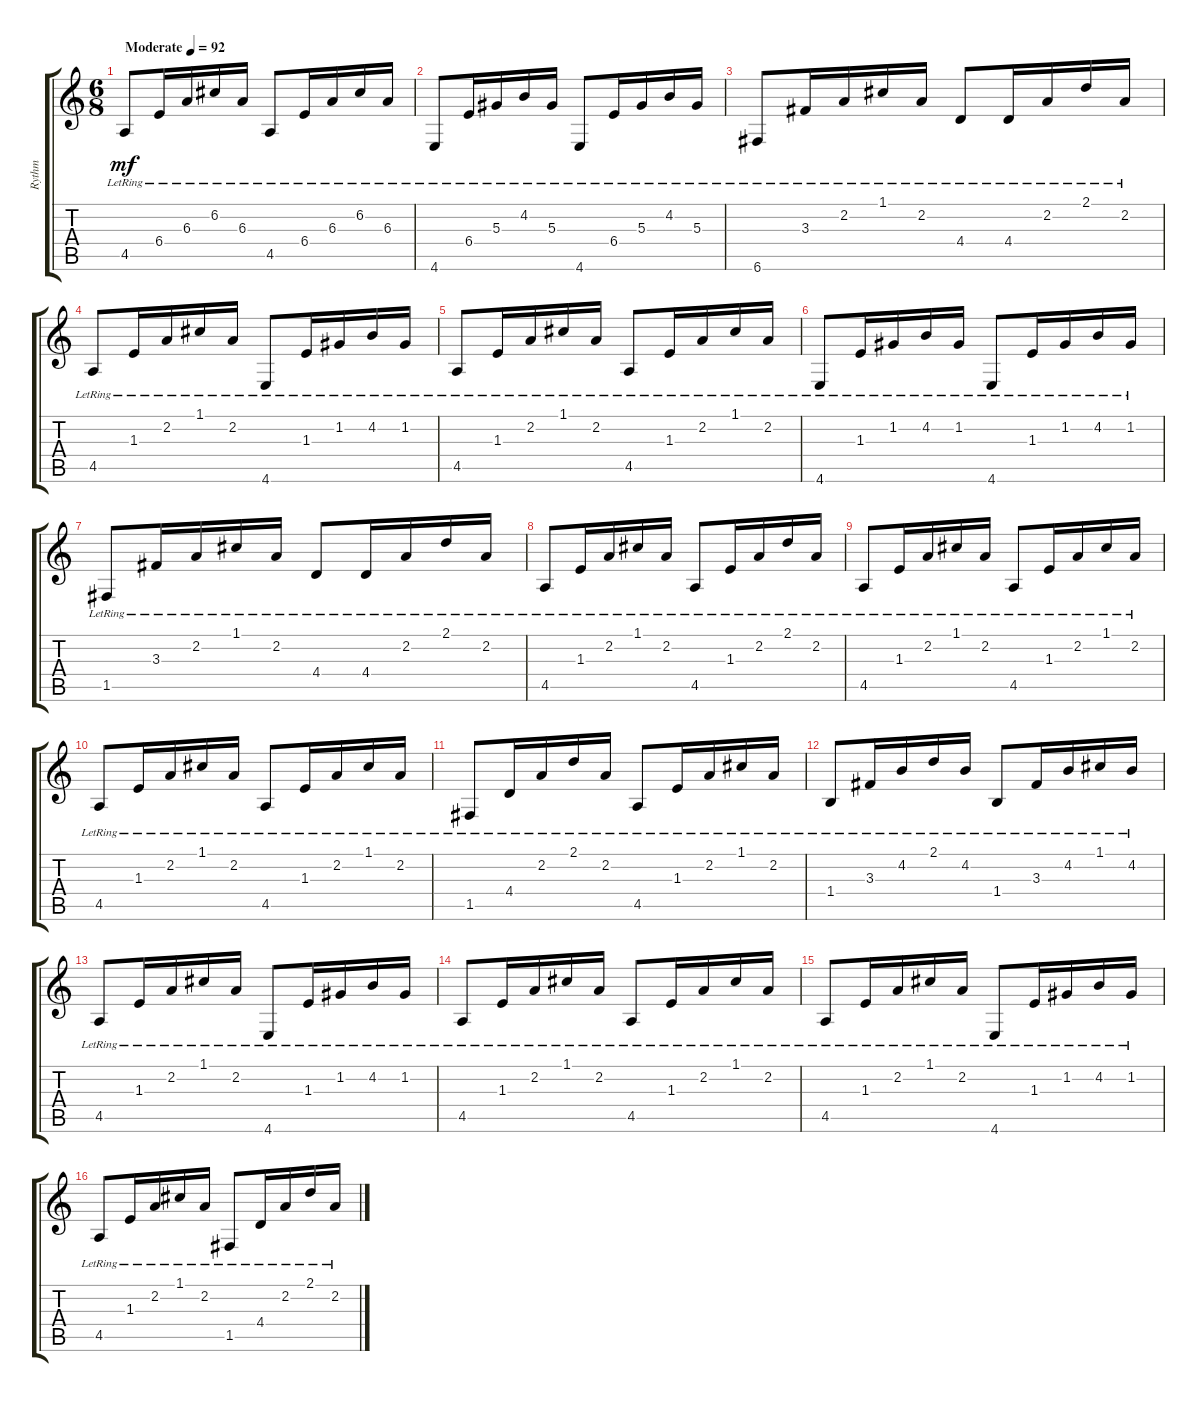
\track ("Rythm" "Rythm") {instrument acousticguitarnylon}
\staff {score tabs}
\tuning (C4 G3 Eb3 Bb2 F2 C2) {hide}
\ts (6 8)
\tempo (92 "Moderate")
\clef g2
\ks c
4.5{lr}.8{dy mf instrument acousticguitarnylon} 6.4{lr}.16 6.3{lr}.16 6.2{lr}.16 6.3{lr}.16 4.5{lr}.8 6.4{lr}.16 6.3{lr}.16 6.2{lr}.16 6.3{lr}.16 |
4.6{lr}.8 6.4{lr}.16 5.3{lr}.16 4.2{lr}.16 5.3{lr}.16 4.6{lr}.8 6.4{lr}.16 5.3{lr}.16 4.2{lr}.16 5.3{lr}.16 |
6.6{lr}.8 3.3{lr}.16 2.2{lr}.16 1.1{lr}.16 2.2{lr}.16 4.4{lr}.8 4.4{lr}.16 2.2{lr}.16 2.1{lr}.16 2.2{lr}.16 |
4.5{lr}.8 1.3{lr}.16 2.2{lr}.16 1.1{lr}.16 2.2{lr}.16 4.6{lr}.8 1.3{lr}.16 1.2{lr}.16 4.2{lr}.16 1.2{lr}.16 |
4.5{lr}.8 1.3{lr}.16 2.2{lr}.16 1.1{lr}.16 2.2{lr}.16 4.5{lr}.8 1.3{lr}.16 2.2{lr}.16 1.1{lr}.16 2.2{lr}.16 |
4.6{lr}.8 1.3{lr}.16 1.2{lr}.16 4.2{lr}.16 1.2{lr}.16 4.6{lr}.8 1.3{lr}.16 1.2{lr}.16 4.2{lr}.16 1.2{lr}.16 |
1.5{lr}.8 3.3{lr}.16 2.2{lr}.16 1.1{lr}.16 2.2{lr}.16 4.4{lr}.8 4.4{lr}.16 2.2{lr}.16 2.1{lr}.16 2.2{lr}.16 |
4.5{lr}.8 1.3{lr}.16 2.2{lr}.16 1.1{lr}.16 2.2{lr}.16 4.5{lr}.8 1.3{lr}.16 2.2{lr}.16 2.1{lr}.16 2.2{lr}.16 |
4.5{lr}.8 1.3{lr}.16 2.2{lr}.16 1.1{lr}.16 2.2{lr}.16 4.5{lr}.8 1.3{lr}.16 2.2{lr}.16 1.1{lr}.16 2.2{lr}.16 |
4.5{lr}.8 1.3{lr}.16 2.2{lr}.16 1.1{lr}.16 2.2{lr}.16 4.5{lr}.8 1.3{lr}.16 2.2{lr}.16 1.1{lr}.16 2.2{lr}.16 |
1.5{lr}.8 4.4{lr}.16 2.2{lr}.16 2.1{lr}.16 2.2{lr}.16 4.5{lr}.8 1.3{lr}.16 2.2{lr}.16 1.1{lr}.16 2.2{lr}.16 |
1.4{lr}.8 3.3{lr}.16 4.2{lr}.16 2.1{lr}.16 4.2{lr}.16 1.4{lr}.8 3.3{lr}.16 4.2{lr}.16 1.1{lr}.16 4.2{lr}.16 |
4.5{lr}.8 1.3{lr}.16 2.2{lr}.16 1.1{lr}.16 2.2{lr}.16 4.6{lr}.8 1.3{lr}.16 1.2{lr}.16 4.2{lr}.16 1.2{lr}.16 |
4.5{lr}.8 1.3{lr}.16 2.2{lr}.16 1.1{lr}.16 2.2{lr}.16 4.5{lr}.8 1.3{lr}.16 2.2{lr}.16 1.1{lr}.16 2.2{lr}.16 |
4.5{lr}.8 1.3{lr}.16 2.2{lr}.16 1.1{lr}.16 2.2{lr}.16 4.6{lr}.8 1.3{lr}.16 1.2{lr}.16 4.2{lr}.16 1.2{lr}.16 |
4.5{lr}.8 1.3{lr}.16 2.2{lr}.16 1.1{lr}.16 2.2{lr}.16 1.5{lr}.8 4.4{lr}.16 2.2{lr}.16 2.1{lr}.16 2.2{lr}.16
